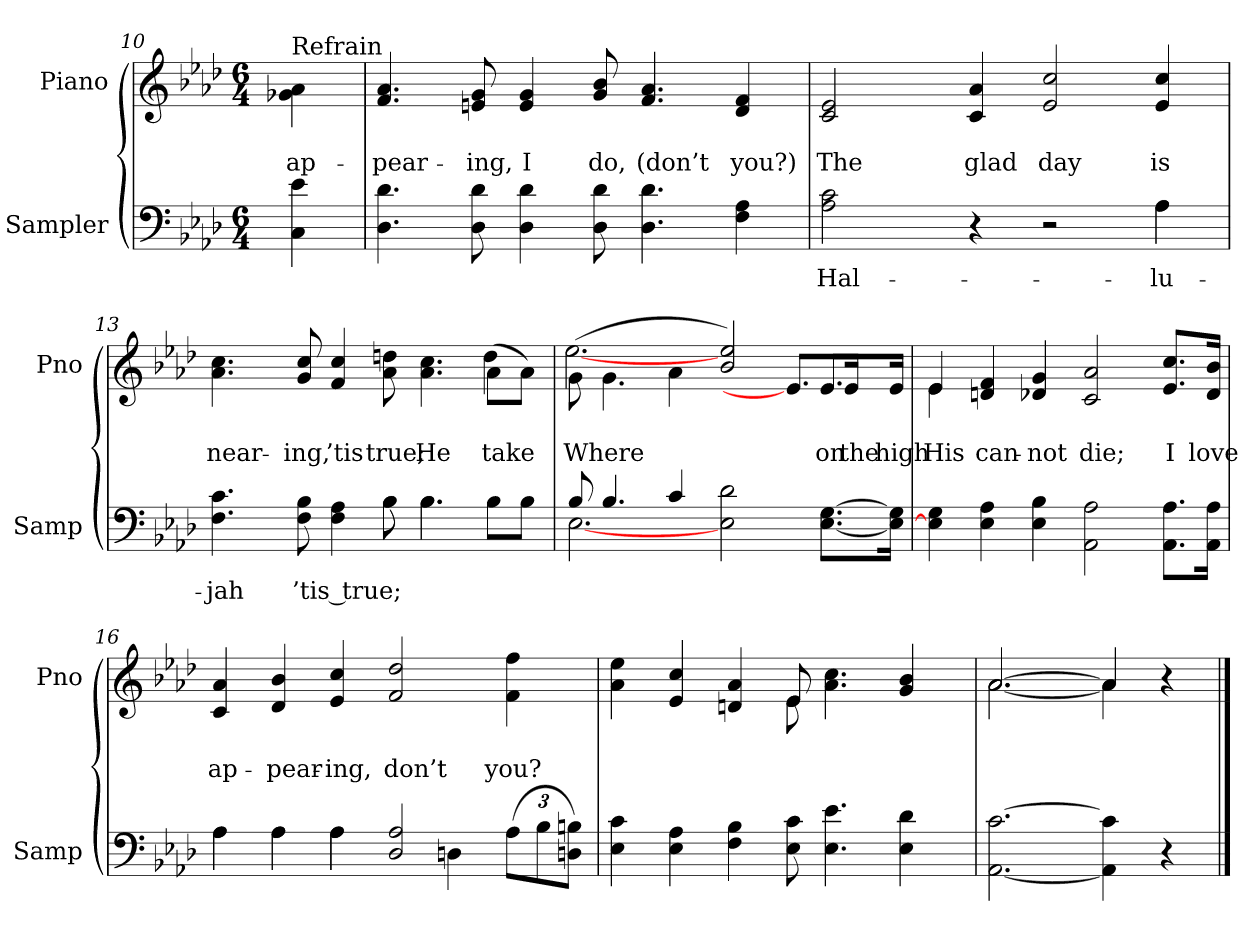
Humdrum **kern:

**kern	**text	**kern	**text	**text
*part2	*part2	*part1	*part1	*part1
*staff2	*staff2	*staff1	*staff1	*staff1
*I"Sampler	*	*I"Piano	*	*
*I'Samp	*	*I'Pno	*	*
*clefF4	*	*clefG2	*	*
*k[b-e-a-d-]	*	*k[b-e-a-d-]	*	*
*A-:	*	*A-:	*	*
*M6/4	*	*M6/4	*	*
=10	=10	=10	=10	=10
!	!	!LO:TX:t=Refrain	!	!
4C 4e-	.	4g-X\ 4a-\	.	ap-
=11	=11	=11	=11	=11
4.D- 4.d-	.	4.f 4.a-	.	-pear-
8D- 8d-	.	8en 8g	.	-ing,
4D- 4d-	.	4e 4g	.	I
8D- 8d-	.	8g 8b-	.	do,
4.D- 4.d-	.	4.f 4.a-	.	(don’t
4F 4A-	.	4d- 4f	.	you?)
=12	=12	=12	=12	=12
*^	*	*	*	*
2A- 2c	4ryy	Hal-	2c 2e-	.	The
*v	*v	*	*	*	*
4r	.	4c 4a-	.	glad
2r	.	2e- 2cc	.	day
*^	*	*	*	*
4A-\	4A-	-lu-	4e- 4cc	.	is
=13	=13	=13	=13	=13	=13
*	*	*	*^	*	*
4.F 4.c	2.ryy	-jah	4.a- 4.cc	4ryy	.	near-
*	*	*	*v	*v	*	*
8F 8B-	.	’tis true;	8g 8cc	.	-ing,
4F 4A-	.	.	4f 4cc	.	’tis
8B-\	8B-	.	8a- 8ddn	.	true;
4.B-\	4.B-	.	4.a- 4.cc	.	He
*	*	*	*^	*	*
8B-\L	4ryy	.	(8a-\L	4dd	.	take
8B-\J	.	.	8a-\J)	.	.	.
=14	=14	=14	=14	=14	=14	=14
8B-/	[2.E-	.	(8g\	[2.ee-	.	Where
4.B-/	.	.	4.g\	.	.	.
4c/	.	.	4a-\	.	.	.
2E- 2d-	2.ryy	.	2b- 2ee-)	4.ryy	.	.
.	.	.	.	8.e-/L]	.	.
[8.E-\ [8.G\L	.	.	8.e-/L	.	.	on
.	.	.	.	16e-/Jk	.	the
.	.	.	.	8ryy	.	.
16E-]\ 16G]\Jk	.	.	16e-/Jk	.	.	high
*v	*v	*	*	*	*	*
=15	=15	=15	=15	=15	=15
4E-] 4G	.	4e-/	4e-	.	His
4E- 4A-	.	4dn 4f	1ryy	.	can-
4E- 4B-	.	4d-X 4g	.	.	-not
2AA- 2A-	.	2c 2a-	.	.	die;
8.AA-\ 8.A-\L	.	8.e-/ 8.cc/L	4ryy	.	I
16AA-\ 16A-\Jk	.	16d-/ 16b-/Jk	.	.	love
*	*	*v	*v	*	*
=16	=16	=16	=16	=16
*^	*	*	*	*
4A-\	4A-	.	4c 4a-	.	ap-
4A-\	4A-	.	4d- 4b-	.	-pear-
4A-\	4A-	.	4e- 4cc	.	-ing,
2D- 2A-	4ryy	.	2f 2dd-	.	don’t
.	4D	.	.	.	.
(12A-\L	4ryy	.	4f 4ff	.	you?
12B-\	.	.	.	.	.
12Dn\ 12Bn\J)	.	.	.	.	.
*v	*v	*	*	*	*
=17	=17	=17	=17	=17
*	*	*^	*	*
4E- 4c	.	4a- 4ee-	2.ryy	.	.
4E- 4A-	.	4e- 4cc	.	.	.
4F 4B-	.	4dn 4a-	.	.	.
8E- 8c	.	8e-/	8e-	.	.
4.E- 4.e-	.	4.a- 4.cc	2ryy	.	.
4E- 4d-	.	4g 4b-	.	.	.
.	.	.	8ryy	.	.
=18	=18	=18	=18	=18	=18
[2.AA- [2.c	.	[2.a-/	[2.a-	.	.
4AA-] 4c]	.	4a-/]	4a-]	.	.
4r	.	4r	4ryy	.	.
*	*	*v	*v	*	*
==	==	==	==	==
*-	*-	*-	*-	*-
